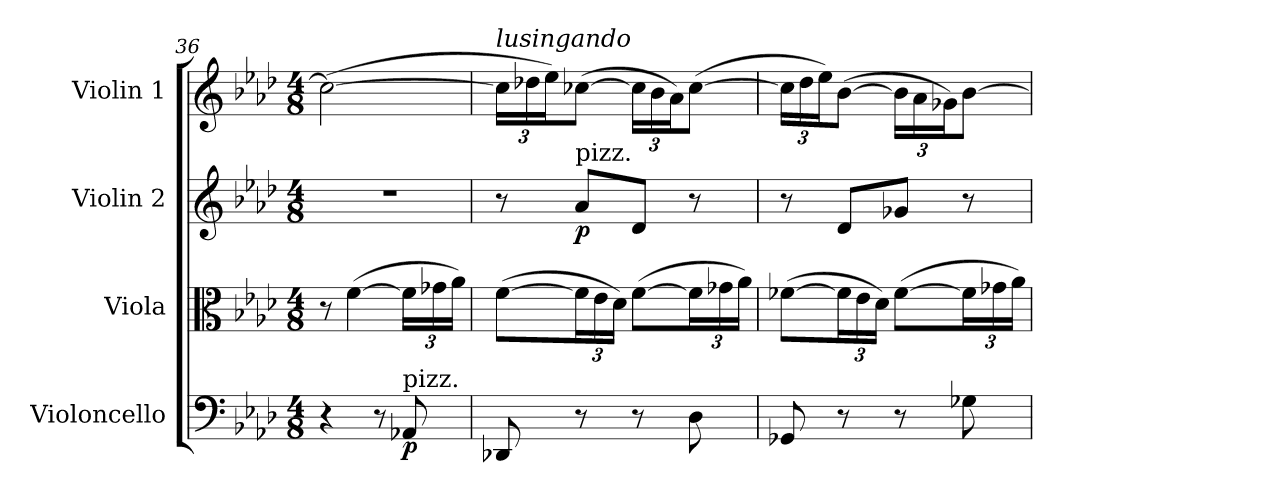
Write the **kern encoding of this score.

**kern	**dynam	**kern	**dynam	**kern	**dynam	**kern	**dynam
*part4	*part4	*part3	*part3	*part2	*part2	*part1	*part1
*staff4	*staff4	*staff3	*staff3	*staff2	*staff2	*staff1	*staff1
*I"Violoncello	*	*I"Viola	*	*I"Violin 2	*	*I"Violin 1	*
*I'Vc	*	*I'Vla	*	*I'Vln	*	*I'Vln	*
*clefF4	*	*clefC3	*	*clefG2	*	*clefG2	*
*k[b-e-a-d-]	*	*k[b-e-a-d-]	*	*k[b-e-a-d-]	*	*k[b-e-a-d-]	*
*M4/8	*	*M4/8	*	*M4/8	*	*M4/8	*
=36	=36	=36	=36	=36	=36	=36	=36
!	!	!	!	!	!	!	!LO:DY:b
!	!	!	!	!	!	!	!LO:DY:n=1:b
4r	.	8r	.	2r	.	(2cc-\_	p other-dynamics
!	!	!	!LO:DY:b	!	!	!	!
!	!	!	!LO:DY:n=1:b	!	!	!	!
.	.	([4f\	p other-dynamics	.	.	.	.
8r	.	.	.	.	.	.	.
!LO:TX:a:t=pizz.	!	!	!	!	!	!	!
!	!LO:DY:b	!	!	!	!	!	!
8AA-X/	p	24f\LL]	.	.	.	.	.
.	.	24g-X\	.	.	.	.	.
.	.	24a-\JJ)	.	.	.	.	.
=37	=37	=37	=37	=37	=37	=37	=37
!	!	!	!	!	!	!LO:TX:a:i:t=lusingando	!
8DD-X/	.	([8f\L	.	8r	.	24cc-\LL]	.
.	.	.	.	.	.	24dd-X\	.
.	.	.	.	.	.	24ee-\J)	.
!	!	!	!	!LO:TX:a:t=pizz.	!	!	!
!	!	!	!	!	!LO:DY:b	!	!
8r	.	24f\L]	.	8a-/L	p	([8cc-X\J	.
.	.	24e-\	.	.	.	.	.
.	.	24d-\JJ)	.	.	.	.	.
8r	.	([8f\L	.	8d-/J	.	24cc-\LL]	.
.	.	.	.	.	.	24b-\	.
.	.	.	.	.	.	24a-\J)	.
8D-\	.	24f\L]	.	8r	.	([8cc-\J	.
.	.	24g-X\	.	.	.	.	.
.	.	24a-\JJ)	.	.	.	.	.
!!LO:LB:g=z
=38	=38	=38	=38	=38	=38	=38	=38
8GG-X/	.	([8f-X\L	.	8r	.	24cc-\LL]	.
.	.	.	.	.	.	24dd-\	.
.	.	.	.	.	.	24ee-\J)	.
8r	.	24f-\L]	.	8d-/L	.	([8b-\J	.
.	.	24e-\	.	.	.	.	.
.	.	24d-\JJ)	.	.	.	.	.
8r	.	([8f-\L	.	8g-X/J	.	24b-\LL]	.
.	.	.	.	.	.	24a-\	.
.	.	.	.	.	.	24g-X\J)	.
8G-X\	.	24f-\L]	.	8r	.	[8b-\J	.
.	.	24g-X\	.	.	.	.	.
.	.	24a-\JJ)	.	.	.	.	.
=	=	=	=	=	=	=	=
*-	*-	*-	*-	*-	*-	*-	*-
